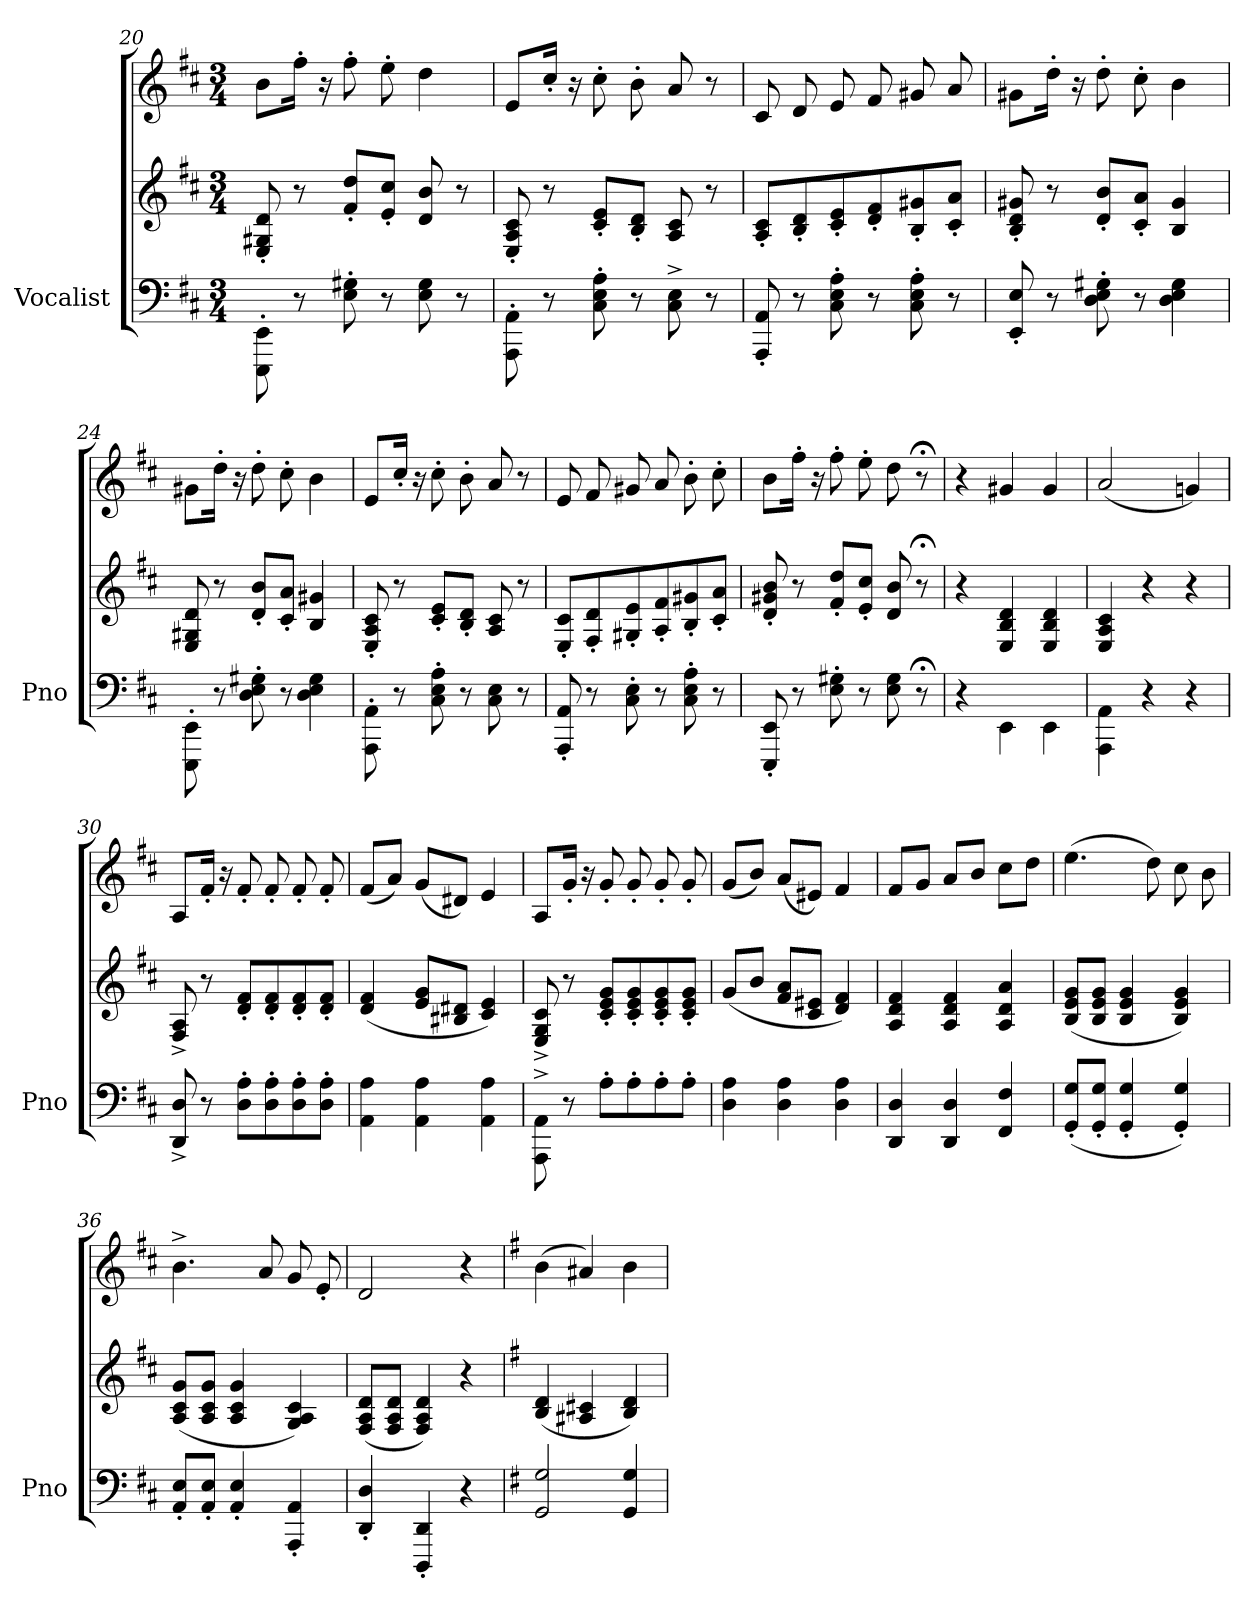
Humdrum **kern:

**kern	**kern	**kern
*part1	*part1	*part1
*staff3	*staff2	*staff1
*I"Vocalist	*	*
*I'Pno	*	*
*clefF4	*clefG2	*clefG2
*k[f#c#]	*k[f#c#]	*k[f#c#]
*D:	*D:	*D:
*M3/4	*M3/4	*M3/4
=20	=20	=20
8EEE'\ 8EE'\	8E'/ 8G#X'/ 8d'/	8b\L
8r	8r	16ff#'\Jk
.	.	16r
8E'\ 8G#X'\	8f#'/ 8dd'/L	8ff#'\
8r	8e'/ 8cc#'/J	8ee'\
8E\ 8G#\	8d/ 8b/	4dd\
8r	8r	.
=21	=21	=21
8AAA'\ 8AA'\	8E'/ 8A'/ 8c#'/	8e/L
8r	8r	16cc#'/Jk
.	.	16r
8C#'\ 8E'\ 8A'\	8c#'/ 8e'/L	8cc#'\
8r	8B'/ 8d'/J	8b'\
8C#^\ 8E^\	8A/ 8c#/	8a/
8r	8r	8r
=22	=22	=22
8AAA'/ 8AA'/	8A'/ 8c#'/L	8c#/
8r	8B'/ 8d'/	8d/
8C#'\ 8E'\ 8A'\	8c#'/ 8e'/	8e/
8r	8d'/ 8f#'/	8f#/
8C#'\ 8E'\ 8A'\	8B'/ 8g#X'/	8g#X/
8r	8c#'/ 8a'/J	8a/
=23	=23	=23
8EE'/ 8E'/	8B'/ 8d'/ 8g#X'/	8g#X\L
8r	8r	16dd'\Jk
.	.	16r
8D'\ 8E'\ 8G#X'\	8d'/ 8b'/L	8dd'\
8r	8c#'/ 8a'/J	8cc#'\
4D\ 4E\ 4G#\	4B/ 4g#/	4b\
=24	=24	=24
8EEE'\ 8EE'\	8E/ 8G#X/ 8d/	8g#X\L
8r	8r	16dd'\Jk
.	.	16r
8D'\ 8E'\ 8G#X'\	8d'/ 8b'/L	8dd'\
8r	8c#'/ 8a'/J	8cc#'\
4D\ 4E\ 4G#\	4B/ 4g#X/	4b\
=25	=25	=25
8AAA'\ 8AA'\	8E'/ 8A'/ 8c#'/	8e/L
8r	8r	16cc#'/Jk
.	.	16r
8C#'\ 8E'\ 8A'\	8c#'/ 8e'/L	8cc#'\
8r	8B'/ 8d'/J	8b'\
8C#\ 8E\	8A/ 8c#/	8a/
8r	8r	8r
=26	=26	=26
8AAA'/ 8AA'/	8E'/ 8c#'/L	8e/
8r	8F#'/ 8d'/	8f#/
8C#'\ 8E'\	8G#X'/ 8e'/	8g#X/
8r	8A'/ 8f#'/	8a/
8C#'\ 8E'\ 8A'\	8B'/ 8g#X'/	8b'\
8r	8c#'/ 8a'/J	8cc#'\
=27	=27	=27
8EEE'/ 8EE'/	8d'/ 8g#X'/ 8b'/	8b\L
8r	8r	16ff#'\Jk
.	.	16r
8E'\ 8G#X'\	8f#'/ 8dd'/L	8ff#'\
8r	8e'/ 8cc#'/J	8ee'\
8E\ 8G#\	8d/ 8b/	8dd\
8r;<	8r;<	8r;<
=28	=28	=28
*	*	*MM80
4r	4r	4r
4EE\	4E/ 4B/ 4d/	4g#X/
4EE\	4E/ 4B/ 4d/	4g#/
=29	=29	=29
4AAA\ 4AA\	4E/ 4A/ 4c#/	(2a/
4r	4r	.
4r	4r	4gn/)
=30	=30	=30
8DD^/ 8D^/	8F#^/ 8A^/	8A/L
8r	8r	16f#'/Jk
.	.	16r
8D'\ 8A'\L	8d'/ 8f#'/L	8f#'/
8D'\ 8A'\	8d'/ 8f#'/	8f#'/
8D'\ 8A'\	8d'/ 8f#'/	8f#'/
8D'\ 8A'\J	8d'/ 8f#'/J	8f#'/
=31	=31	=31
4AA\ 4A\	(4d/ 4f#/	(8f#/L
.	.	8a/J)
4AA\ 4A\	8e/ 8g/L	(8g/L
.	8B#X/ 8d#X/J	8d#X/J)
4AA\ 4A\	4c#/ 4e/)	4e/
=32	=32	=32
8AAA^\ 8AA^\	8E^/ 8G^/ 8c#^/	8A/L
8r	8r	16g'/Jk
.	.	16r
8A'\L	8c#'/ 8e'/ 8g'/L	8g'/
8A'\	8c#'/ 8e'/ 8g'/	8g'/
8A'\	8c#'/ 8e'/ 8g'/	8g'/
8A'\J	8c#'/ 8e'/ 8g'/J	8g'/
=33	=33	=33
4D\ 4A\	(8g/L	(8g/L
.	8b/J	8b/J)
4D\ 4A\	8f#/ 8a/L	(8a/L
.	8c#/ 8e#X/J	8e#X/J)
4D\ 4A\	4d/ 4f#/)	4f#/
=34	=34	=34
4DD/ 4D/	4A/ 4d/ 4f#/	8f#/L
.	.	8g/J
4DD/ 4D/	4A/ 4d/ 4f#/	8a/L
.	.	8b/J
4FF#/ 4F#/	4A/ 4d/ 4a/	8cc#\L
.	.	8dd\J
=35	=35	=35
(8GG'/ 8G'/L	(8B/ 8e/ 8g/L	(4.ee\
8GG'/ 8G'/J	8B/ 8e/ 8g/J	.
4GG'/ 4G'/	4B/ 4e/ 4g/	.
.	.	8dd\)
4GG'/ 4G'/)	4B/ 4e/ 4g/)	8cc#\
.	.	8b\
=36	=36	=36
8AA'/ 8E'/L	(8A/ 8c#/ 8g/L	4.b^\
8AA'/ 8E'/J	8A/ 8c#/ 8g/J	.
4AA'/ 4E'/	4A/ 4c#/ 4g/	.
.	.	8a/
4AAA'/ 4AA'/	4G/ 4A/ 4c#/)	8g/
.	.	8e'/
=37	=37	=37
4DD'/ 4D'/	(8F#/ 8A/ 8d/L	2d/
.	8F#/ 8A/ 8d/J	.
4DDD'/ 4DD'/	4F#/ 4A/ 4d/)	.
4r	4r	4r
=38	=38	=38
*k[f#]	*k[f#]	*k[f#]
*	*	*MM120
2GG/ 2G/	(4B/ 4d/	(4b\
.	4A#X/ 4c#X/	4a#X/)
4GG/ 4G/	4B/ 4d/)	4b\
=	=	=
*-	*-	*-
